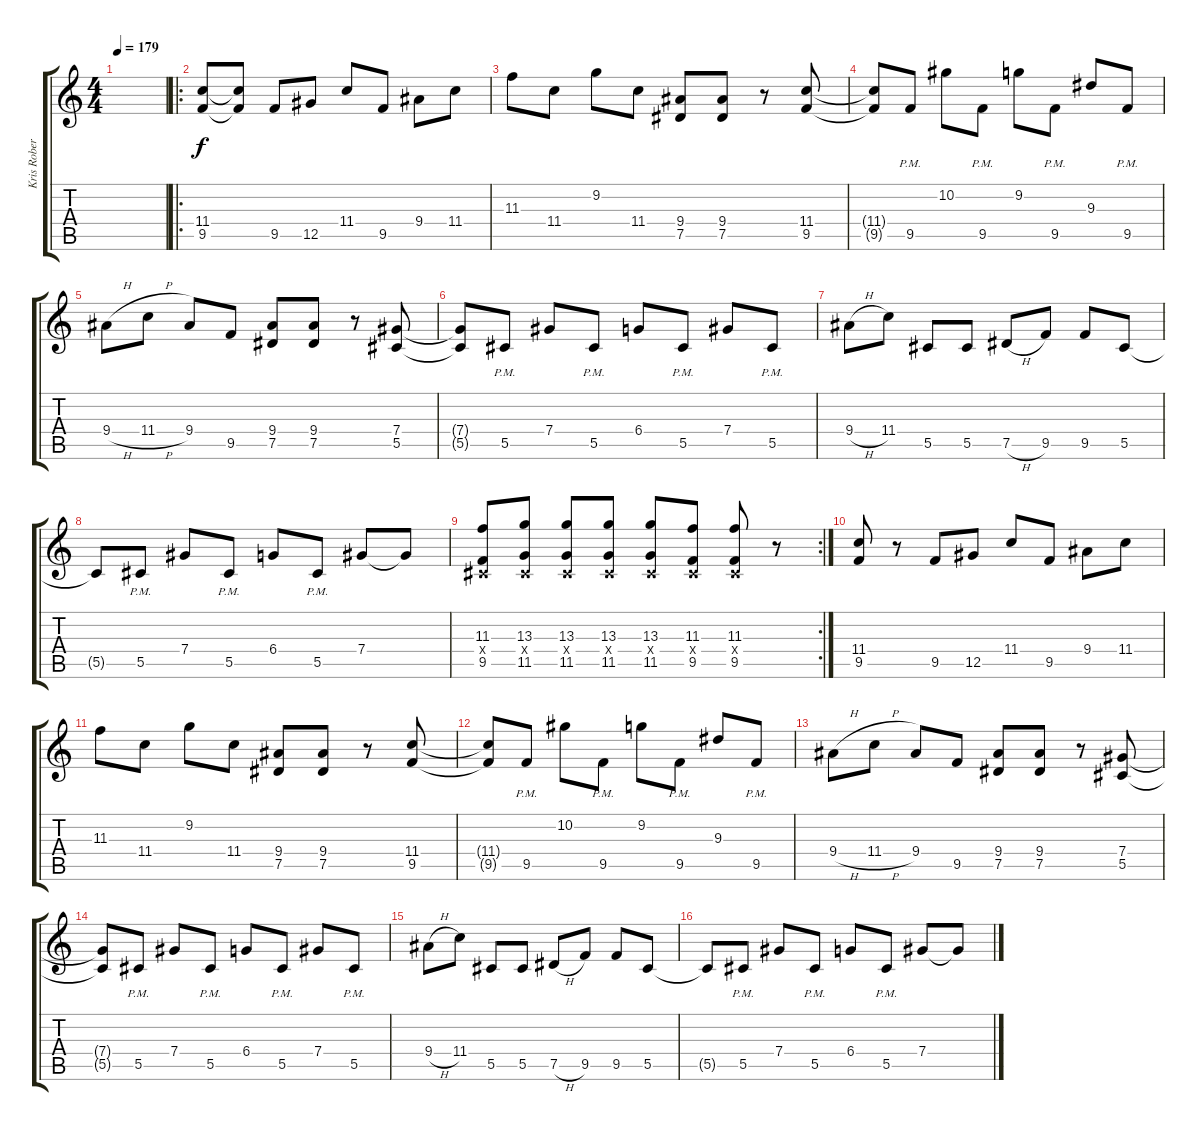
\track ("Kris Roberts" "Kris Rober") {instrument overdrivenguitar}
\staff {score tabs}
\tuning (Eb4 Bb3 Gb3 Db3 Ab2 Db2) {hide}
\ts (4 4)
\tempo 179
\clef g2
\ks c
|
\ro
(11.4 9.5).8 (11.4{t} 9.5{t}).8 9.5.8 12.5.8 11.4.8 9.5.8 9.4.8 11.4.8 |
11.3.8 11.4.8 9.2.8 11.4.8 (9.4 7.5).8 (9.4 7.5).8 r.8 (11.4 9.5).8 |
(11.4{t} 9.5{t}).8 9.5{pm}.8 10.2.8 9.5{pm}.8 9.2.8 9.5{pm}.8 9.3.8 9.5{pm}.8 |
9.4{h}.8 11.4{h}.8 9.4.8 9.5.8 (9.4 7.5).8 (9.4 7.5).8 r.8 (7.4 5.5).8 |
(7.4{t} 5.5{t}).8 5.5{pm}.8 7.4.8 5.5{pm}.8 6.4.8 5.5{pm}.8 7.4.8 5.5{pm}.8 |
9.4{h}.8 11.4.8 5.5.8 5.5.8 7.5{h}.8 9.5.8 9.5.8 5.5.8 |
5.5{t}.8 5.5{pm}.8 7.4.8 5.5{pm}.8 6.4.8 5.5{pm}.8 7.4.8 7.4{t}.8 |
\rc 2
(11.3 0.4{x} 9.5).8 (13.3 0.4{x} 11.5).8 (13.3 0.4{x} 11.5).8 (13.3 0.4{x} 11.5).8 (13.3 0.4{x} 11.5).8 (11.3 0.4{x} 9.5).8 (11.3 0.4{x} 9.5).8 r.8 |
(11.4 9.5).8 r.8 9.5.8 12.5.8 11.4.8 9.5.8 9.4.8 11.4.8 |
11.3.8 11.4.8 9.2.8 11.4.8 (9.4 7.5).8 (9.4 7.5).8 r.8 (11.4 9.5).8 |
(11.4{t} 9.5{t}).8 9.5{pm}.8 10.2.8 9.5{pm}.8 9.2.8 9.5{pm}.8 9.3.8 9.5{pm}.8 |
9.4{h}.8 11.4{h}.8 9.4.8 9.5.8 (9.4 7.5).8 (9.4 7.5).8 r.8 (7.4 5.5).8 |
(7.4{t} 5.5{t}).8 5.5{pm}.8 7.4.8 5.5{pm}.8 6.4.8 5.5{pm}.8 7.4.8 5.5{pm}.8 |
9.4{h}.8 11.4.8 5.5.8 5.5.8 7.5{h}.8 9.5.8 9.5.8 5.5.8 |
5.5{t}.8 5.5{pm}.8 7.4.8 5.5{pm}.8 6.4.8 5.5{pm}.8 7.4.8 7.4{t}.8
